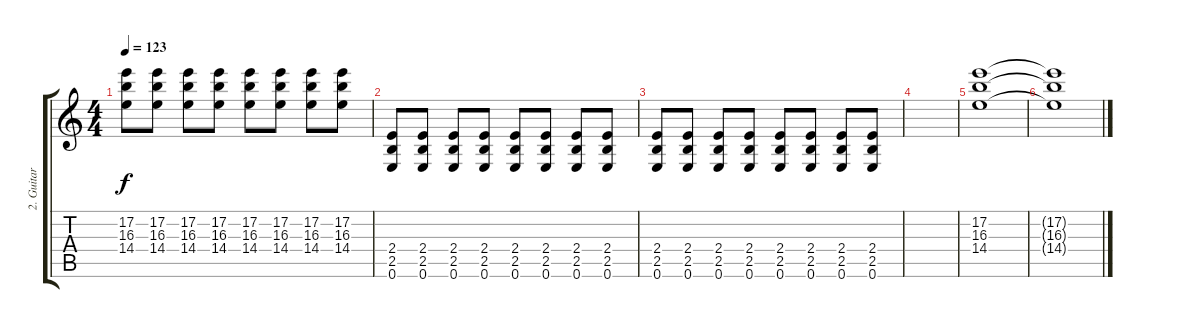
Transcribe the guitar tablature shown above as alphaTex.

\track ("2. Guitar" "2. Guitar") {instrument distortionguitar}
\staff {score tabs}
\tuning (E4 B3 G3 D3 A2 E2) {hide}
\ts (4 4)
\tempo 123
\clef g2
\ks c
(17.2 16.3 14.4).8{dy f} (17.2 16.3 14.4).8 (17.2 16.3 14.4).8 (17.2 16.3 14.4).8 (17.2 16.3 14.4).8 (17.2 16.3 14.4).8 (17.2 16.3 14.4).8 (17.2 16.3 14.4).8 |
(2.4 2.5 0.6).8 (2.4 2.5 0.6).8 (2.4 2.5 0.6).8 (2.4 2.5 0.6).8 (2.4 2.5 0.6).8 (2.4 2.5 0.6).8 (2.4 2.5 0.6).8 (2.4 2.5 0.6).8 |
(2.4 2.5 0.6).8 (2.4 2.5 0.6).8 (2.4 2.5 0.6).8 (2.4 2.5 0.6).8 (2.4 2.5 0.6).8 (2.4 2.5 0.6).8 (2.4 2.5 0.6).8 (2.4 2.5 0.6).8 |
|
(17.2 16.3 14.4).1 |
(17.2{t} 16.3{t} 14.4{t}).1
